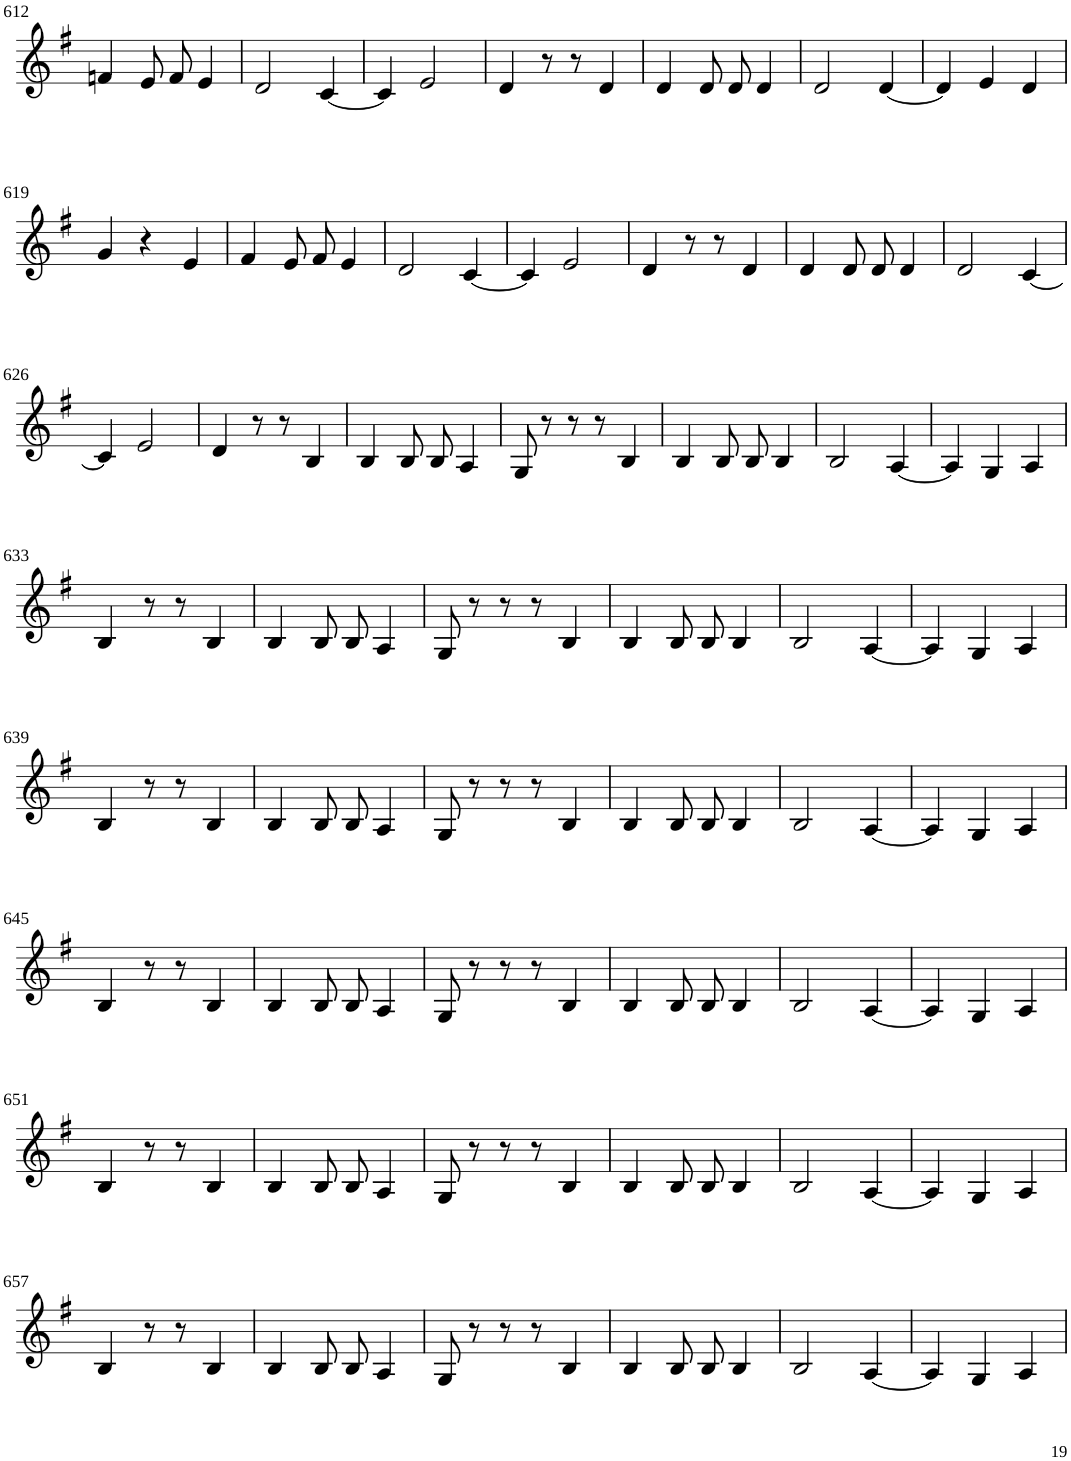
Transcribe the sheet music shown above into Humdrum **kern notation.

**kern
*part1
*staff1
*I"Violin
!!LO:PB:g=z
*clefG2
*k[f#]
*G:
*M6/8
=612
4fn/
8e/
8f/
4e/
=613
2d/
[4c/
=614
4c/]
2e/
=615
4d/
8r
8r
4d/
=616
4d/
8d/
8d/
4d/
=617
2d/
[4d/
=618
4d/]
4e/
4d/
!!LO:LB:g=z
=619
4g/
4r
4e/
=620
4f#/
8e/
8f#/
4e/
=621
2d/
[4c/
=622
4c/]
2e/
=623
4d/
8r
8r
4d/
=624
4d/
8d/
8d/
4d/
=625
2d/
[4c/
!!LO:LB:g=z
=626
4c/]
2e/
=627
4d/
8r
8r
4B/
=628
4B/
8B/
8B/
4A/
=629
8G/
8r
8r
8r
4B/
=630
4B/
8B/
8B/
4B/
=631
2B/
[4A/
=632
4A/]
4G/
4A/
!!LO:LB:g=z
=633
4B/
8r
8r
4B/
=634
4B/
8B/
8B/
4A/
=635
8G/
8r
8r
8r
4B/
=636
4B/
8B/
8B/
4B/
=637
2B/
[4A/
=638
4A/]
4G/
4A/
!!LO:LB:g=z
=639
4B/
8r
8r
4B/
=640
4B/
8B/
8B/
4A/
=641
8G/
8r
8r
8r
4B/
=642
4B/
8B/
8B/
4B/
=643
2B/
[4A/
=644
4A/]
4G/
4A/
!!LO:LB:g=z
=645
4B/
8r
8r
4B/
=646
4B/
8B/
8B/
4A/
=647
8G/
8r
8r
8r
4B/
=648
4B/
8B/
8B/
4B/
=649
2B/
[4A/
=650
4A/]
4G/
4A/
!!LO:LB:g=z
=651
4B/
8r
8r
4B/
=652
4B/
8B/
8B/
4A/
=653
8G/
8r
8r
8r
4B/
=654
4B/
8B/
8B/
4B/
=655
2B/
[4A/
=656
4A/]
4G/
4A/
!!LO:LB:g=z
=657
4B/
8r
8r
4B/
=658
4B/
8B/
8B/
4A/
=659
8G/
8r
8r
8r
4B/
=660
4B/
8B/
8B/
4B/
=661
2B/
[4A/
=662
4A/]
4G/
4A/
=
*-
